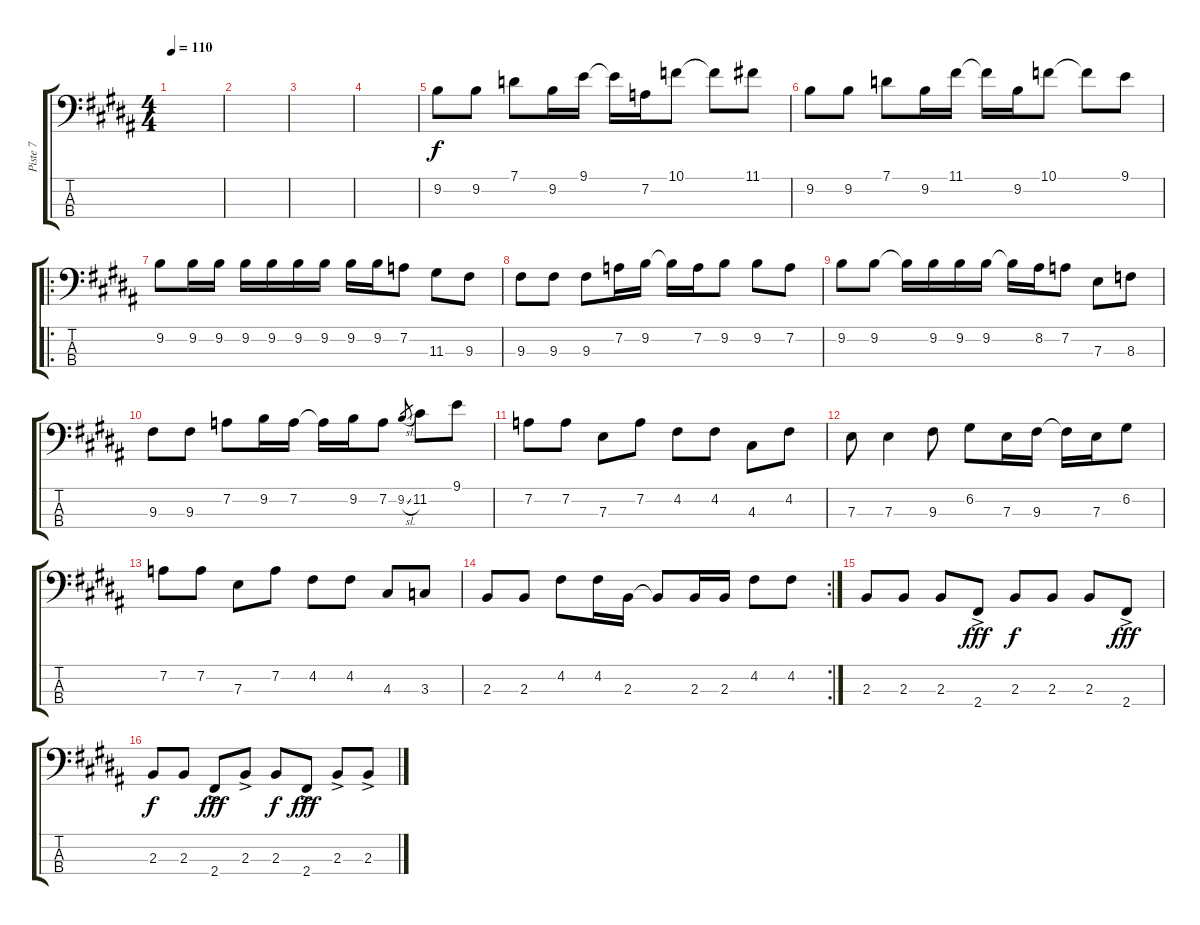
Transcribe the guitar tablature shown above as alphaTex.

\track ("Piste 7" "Piste 7") {instrument electricbassfinger}
\staff {score tabs}
\tuning (G2 D2 A1 E1) {hide}
\ts (4 4)
\tempo 110
\clef f4
\ks b
|
|
|
|
9.2.8 9.2.8 7.1.8 9.2.16 9.1.16 9.1{t}.16 7.2.16 10.1.8 10.1{t}.8 11.1.8 |
9.2.8 9.2.8 7.1.8 9.2.16 11.1.16 11.1{t}.16 9.2.16 10.1.8 10.1{t}.8 9.1.8 |
\ro
9.2.8 9.2.16 9.2.16 9.2.16 9.2.16 9.2.16 9.2.16 9.2.16 9.2.16 7.2.8 11.3.8 9.3.8 |
9.3.8 9.3.8 9.3.8 7.2.16 9.2.16 9.2{t}.16 7.2.16 9.2.8 9.2.8 7.2.8 |
9.2.8 9.2.8 9.2{t}.16 9.2.16 9.2.16 9.2.16 9.2{t}.16 8.2.16 7.2.8 7.3.8 8.3.8 |
9.3.8 9.3.8 7.2.8 9.2.16 7.2.16 7.2{t}.16 9.2.16 7.2.8 9.2{sl}.8{gr} 11.2.8 9.1.8 |
7.2.8 7.2.8 7.3.8 7.2.8 4.2.8 4.2.8 4.3.8 4.2.8 |
7.3.8 7.3.4 9.3.8 6.2.8 7.3.16 9.3.16 9.3{t}.16 7.3.16 6.2.8 |
7.2.8 7.2.8 7.3.8 7.2.8 4.2.8 4.2.8 4.3.8 3.3.8 |
\rc 2
2.3.8 2.3.8 4.2.8 4.2.16 2.3.16 2.3{t}.8 2.3.16 2.3.16 4.2.8 4.2.8 |
2.3.8 2.3.8 2.3.8 2.4{ac}.8{dy fff} 2.3.8{dy f} 2.3.8 2.3.8 2.4{ac}.8{dy fff} |
2.3.8{dy f} 2.3.8 2.4{ac}.8{dy fff} 2.3{ac}.8 2.3.8{dy f} 2.4{ac}.8{dy fff} 2.3{ac}.8 2.3{ac}.8
